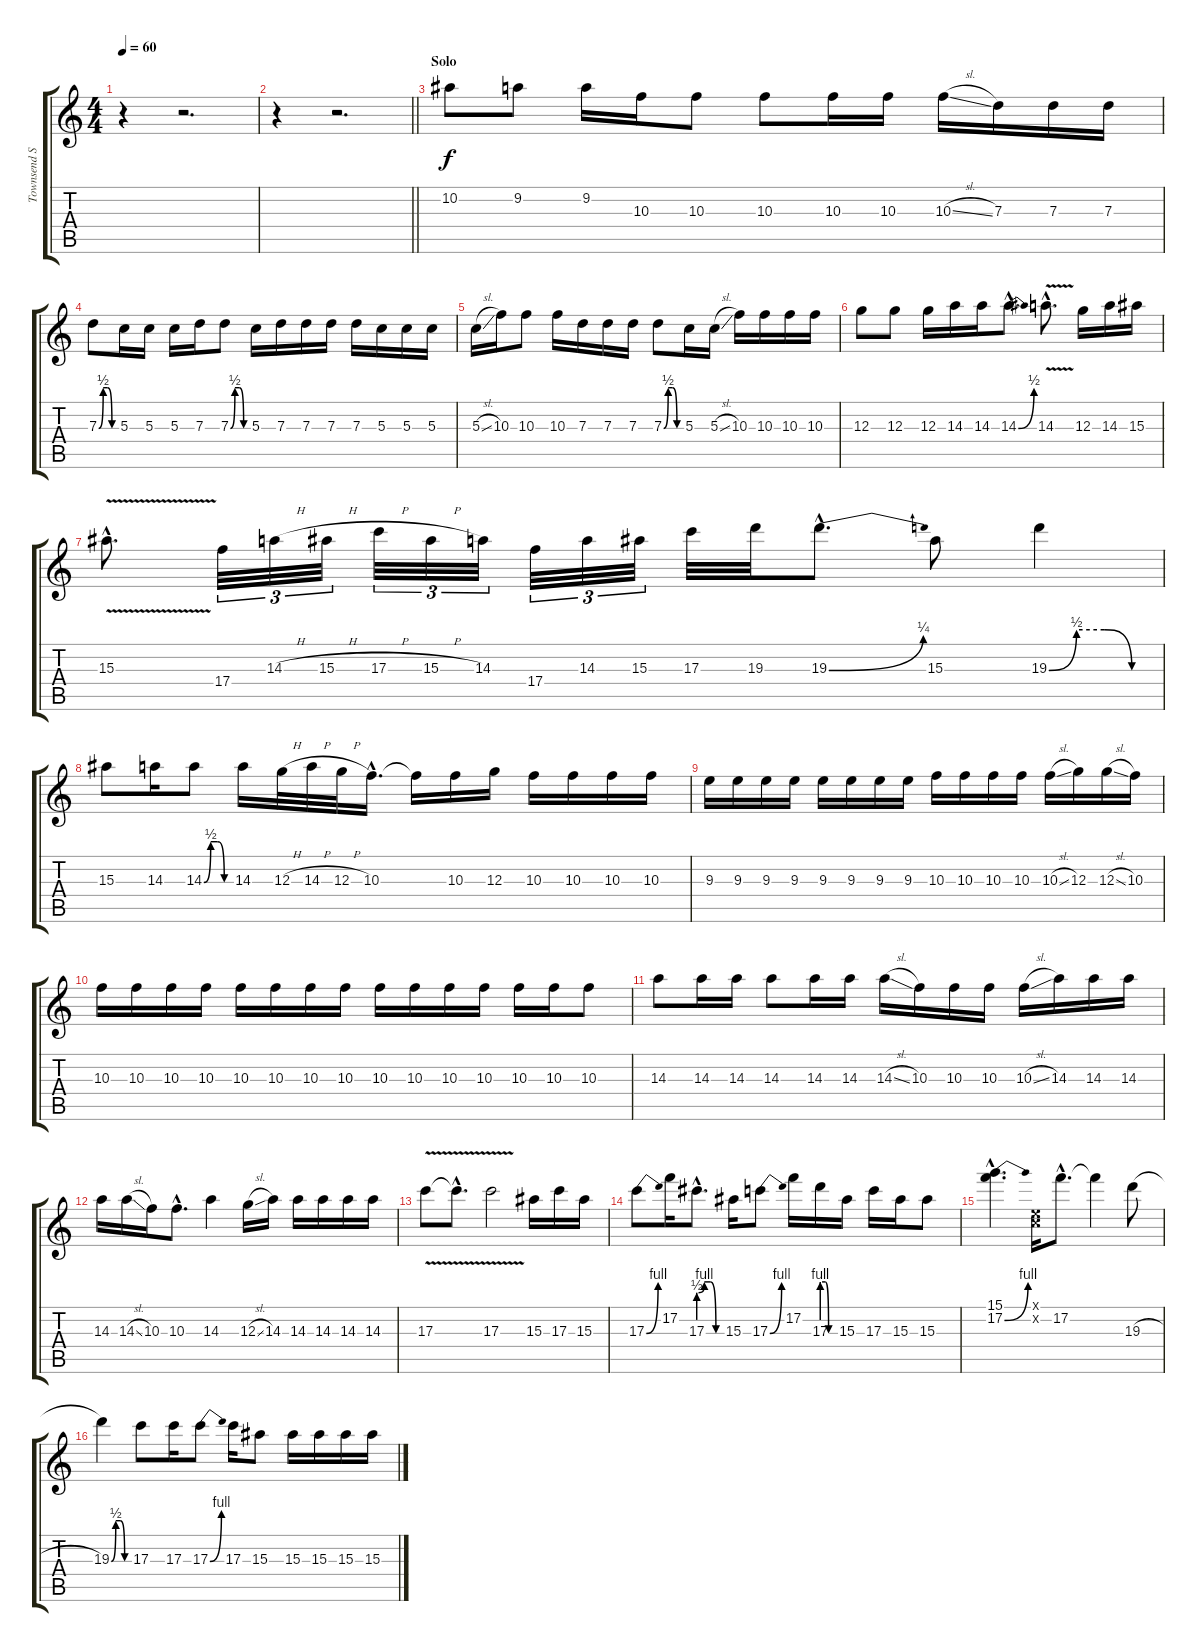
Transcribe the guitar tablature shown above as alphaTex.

\track ("Townsend Solo" "Townsend S") {instrument distortionguitar}
\staff {score tabs}
\tuning (E4 C4 G3 C3 G2 C2) {hide}
\ts (4 4)
\tempo 60
\clef g2
\ks c
r.4{dy f} r.2{d} |
\barLineRight lightlight
r.4 r.2{d} |
\section ("" "Solo")
10.2.8 9.2.8 9.2.16 10.3.16 10.3.8 10.3.8 10.3.16 10.3.16 10.3{sl}.16 7.3.16 7.3.16 7.3.16 |
7.3{be (custom 0 0 15 2 30 2 45 0 60 0)}.8 5.3.16 5.3.16 5.3.16 7.3.16 7.3{be (custom 0 0 15 2 30 2 45 0 60 0)}.8 5.3.16 7.3.16 7.3.16 7.3.16 7.3.16 5.3.16 5.3.16 5.3.16 |
5.3{sl}.16 10.3.16 10.3.8 10.3.16 7.3.16 7.3.16 7.3.16 7.3{be (custom 0 0 15 2 30 2 45 0 60 0)}.8 5.3.16 5.3{sl}.16 10.3.16 10.3.16 10.3.16 10.3.16 |
12.3.8 12.3.8 12.3.16 14.3.16 14.3.16 14.3{be (bend 0 0 60 2) hac}.8{d} 14.3{v hac}.8{d} 12.3.16 14.3.16 15.3.16 |
15.3{v hac}.8{d} 17.4.32{tu (3 2)} 14.3{h}.32{tu (3 2)} 15.3{h}.32{tu (3 2)} 17.3{h}.32{tu (3 2)} 15.3{h}.32{tu (3 2)} 14.3.32{tu (3 2)} 17.4.32{tu (3 2)} 14.3.32{tu (3 2)} 15.3.32{tu (3 2)} 17.3.32 19.3.32 19.3{be (bend 0 0 60 1) hac}.8{d} 15.3.8 19.3{be (custom 0 0 15 2 30 2 45 0 60 0)}.4 |
15.3.8 14.3.16 14.3{be (custom 0 0 15 2 30 2 45 0 60 0)}.8 14.3.16 12.3{h}.32 14.3{h}.32 12.3{h}.32 10.3{hac}.16{d} 10.3{t}.16 10.3.16 12.3.16 10.3.16 10.3.16 10.3.16 10.3.16 |
9.3.16 9.3.16 9.3.16 9.3.16 9.3.16 9.3.16 9.3.16 9.3.16 10.3.16 10.3.16 10.3.16 10.3.16 10.3{sl}.16 12.3.16 12.3{sl}.16 10.3.16 |
10.3.16 10.3.16 10.3.16 10.3.16 10.3.16 10.3.16 10.3.16 10.3.16 10.3.16 10.3.16 10.3.16 10.3.16 10.3.16 10.3.16 10.3.8 |
14.3.8 14.3.16 14.3.16 14.3.8 14.3.16 14.3.16 14.3{sl}.16 10.3.16 10.3.16 10.3.16 10.3{sl}.16 14.3.16 14.3.16 14.3.16 |
14.3.16 14.3{sl}.16 10.3.16 10.3{hac}.8{d} 14.3.4 12.3{sl}.16 14.3.16 14.3.16 14.3.16 14.3.16 14.3.16 |
17.3{v}.8 17.3{hac t}.8{d} 17.3{v}.2 15.3.16 17.3.16 15.3.16 |
17.3{be (bend 0 0 60 4)}.8 17.2.16 17.3{be (custom 0 2 15 4 30 4 45 0 60 0) hac}.8{d} 15.3.16 17.3{be (bend 0 0 60 4)}.8 17.2.16 17.3{be (custom 0 4 15 4 30 0 60 0)}.16 15.3.16 17.3.16 15.3.16 15.3.8 |
(15.1{hac} 17.2{be (bend 0 0 60 4) hac}).4{d} (0.1{x} 0.2{x}).16 17.2{hac}.8{d} 17.2{t}.4 19.3{h}.8 |
19.3{be (custom 0 0 15 2 30 2 45 0 60 0)}.4 17.3.8 17.3.16 17.3{be (bend 0 0 60 4)}.8 17.3.16 15.3.8 15.3.16 15.3.16 15.3.16 15.3.16
